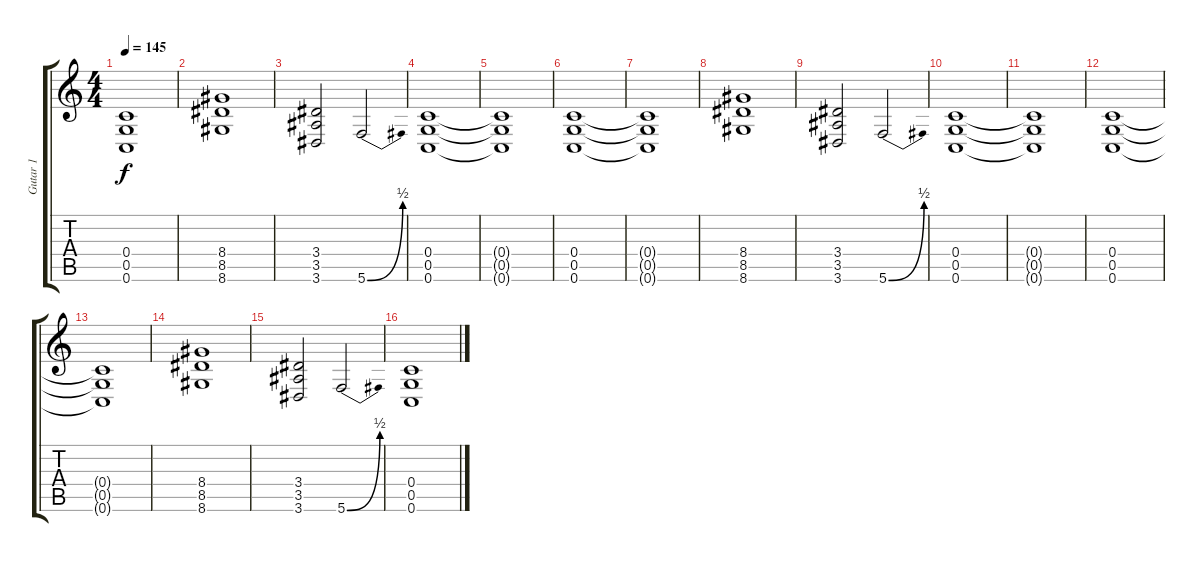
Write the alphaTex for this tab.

\track ("Gutar 1" "Gutar 1") {instrument distortionguitar}
\staff {score tabs}
\tuning (D4 A3 F3 C3 G2 C2) {hide}
\ts (4 4)
\tempo 145
\clef g2
\ks c
(0.4{t} 0.5{t} 0.6{t}).1{dy f} |
(8.4 8.5 8.6).1 |
(3.4 3.5 3.6).2 5.6{be (bend 0 0 60 2)}.2 |
(0.4 0.5 0.6).1 |
(0.4{t} 0.5{t} 0.6{t}).1 |
(0.4 0.5 0.6).1 |
(0.4{t} 0.5{t} 0.6{t}).1 |
(8.4 8.5 8.6).1 |
(3.4 3.5 3.6).2 5.6{be (bend 0 0 60 2)}.2 |
(0.4 0.5 0.6).1 |
(0.4{t} 0.5{t} 0.6{t}).1 |
(0.4 0.5 0.6).1 |
(0.4{t} 0.5{t} 0.6{t}).1 |
(8.4 8.5 8.6).1 |
(3.4 3.5 3.6).2 5.6{be (bend 0 0 60 2)}.2 |
(0.4 0.5 0.6).1
